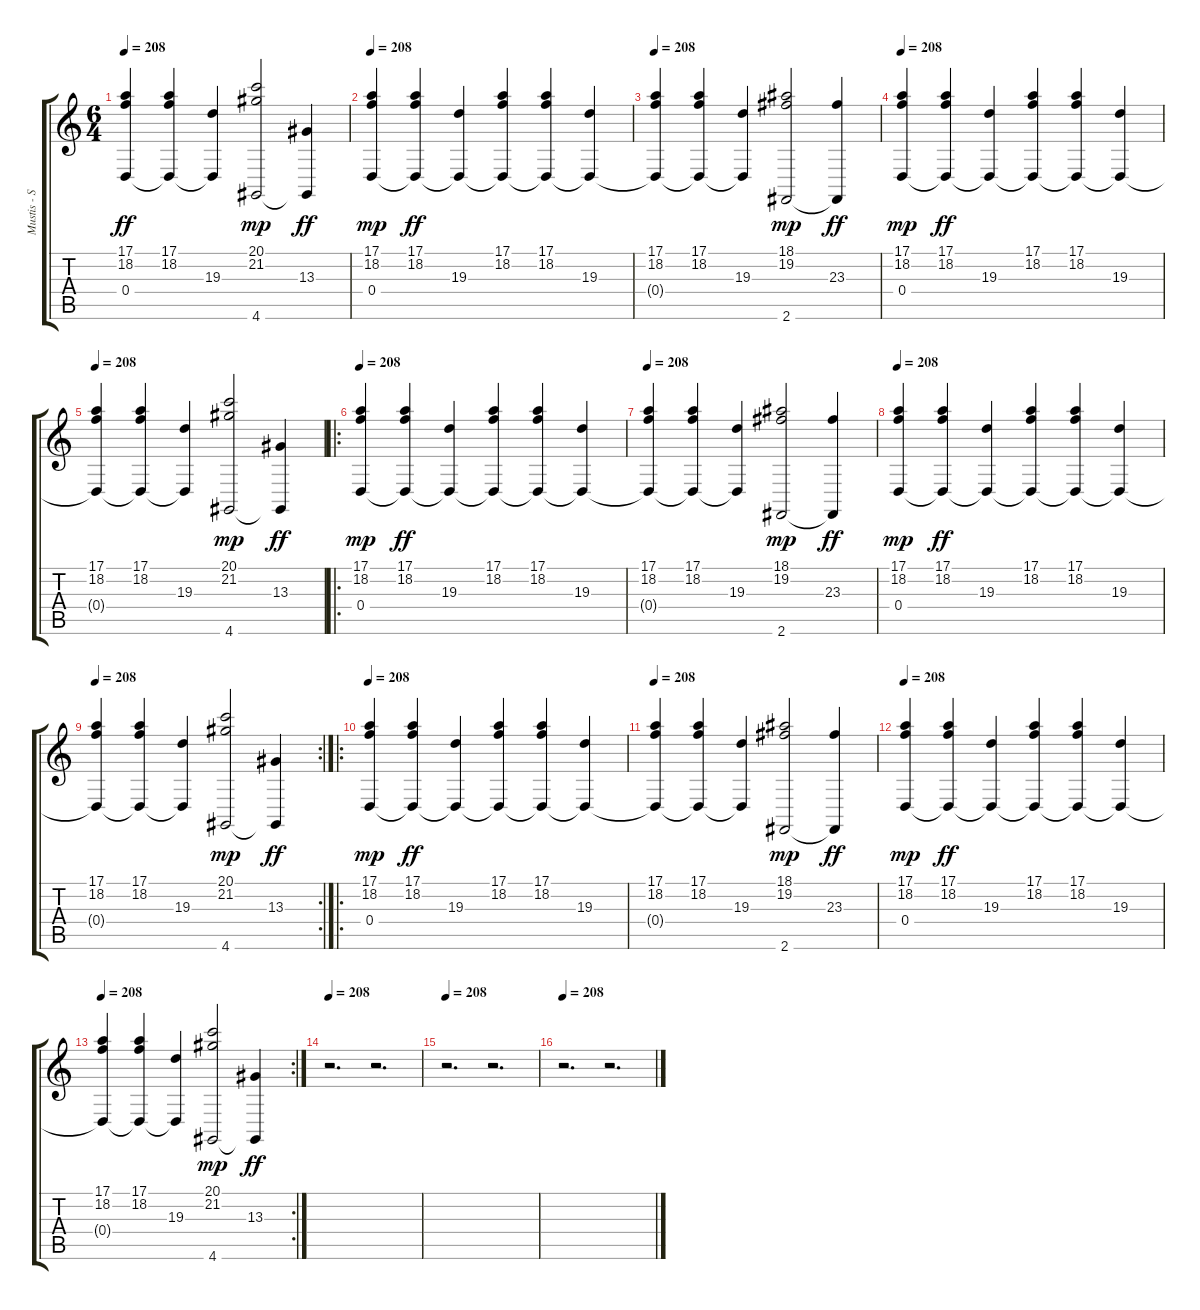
\track ("Mustis - Strings" "Mustis - S") {instrument stringensemble1}
\staff {score tabs}
\tuning (E4 B3 G3 D3 A2 E2) {hide}
\ts (6 4)
\tempo 208
\clef g2
\ks c
(17.1 18.2 0.4{t}).4{dy ff} (17.1 18.2 0.4{t}).4 (19.3 0.4{t}).4 (20.1 21.2 4.6).2{dy mp} (13.3 4.6{t}).4{dy ff} |
\tempo 208
(17.1 18.2 0.4).4{dy mp} (17.1 18.2 0.4{t}).4{dy ff} (19.3 0.4{t}).4 (17.1 18.2 0.4{t}).4 (17.1 18.2 0.4{t}).4 (19.3 0.4{t}).4 |
\tempo 208
(17.1 18.2 0.4{t}).4 (17.1 18.2 0.4{t}).4 (19.3 0.4{t}).4 (18.1 19.2 2.6).2{dy mp} (23.3 2.6{t}).4{dy ff} |
\tempo 208
(17.1 18.2 0.4).4{dy mp} (17.1 18.2 0.4{t}).4{dy ff} (19.3 0.4{t}).4 (17.1 18.2 0.4{t}).4 (17.1 18.2 0.4{t}).4 (19.3 0.4{t}).4 |
\tempo 208
(17.1 18.2 0.4{t}).4 (17.1 18.2 0.4{t}).4 (19.3 0.4{t}).4 (20.1 21.2 4.6).2{dy mp} (13.3 4.6{t}).4{dy ff} |
\ro
\tempo 208
(17.1 18.2 0.4).4{dy mp} (17.1 18.2 0.4{t}).4{dy ff} (19.3 0.4{t}).4 (17.1 18.2 0.4{t}).4 (17.1 18.2 0.4{t}).4 (19.3 0.4{t}).4 |
\tempo 208
(17.1 18.2 0.4{t}).4 (17.1 18.2 0.4{t}).4 (19.3 0.4{t}).4 (18.1 19.2 2.6).2{dy mp} (23.3 2.6{t}).4{dy ff} |
\tempo 208
(17.1 18.2 0.4).4{dy mp} (17.1 18.2 0.4{t}).4{dy ff} (19.3 0.4{t}).4 (17.1 18.2 0.4{t}).4 (17.1 18.2 0.4{t}).4 (19.3 0.4{t}).4 |
\rc 2
\tempo 208
(17.1 18.2 0.4{t}).4 (17.1 18.2 0.4{t}).4 (19.3 0.4{t}).4 (20.1 21.2 4.6).2{dy mp} (13.3 4.6{t}).4{dy ff} |
\ro
\tempo 208
(17.1 18.2 0.4).4{dy mp} (17.1 18.2 0.4{t}).4{dy ff} (19.3 0.4{t}).4 (17.1 18.2 0.4{t}).4 (17.1 18.2 0.4{t}).4 (19.3 0.4{t}).4 |
\tempo 208
(17.1 18.2 0.4{t}).4 (17.1 18.2 0.4{t}).4 (19.3 0.4{t}).4 (18.1 19.2 2.6).2{dy mp} (23.3 2.6{t}).4{dy ff} |
\tempo 208
(17.1 18.2 0.4).4{dy mp} (17.1 18.2 0.4{t}).4{dy ff} (19.3 0.4{t}).4 (17.1 18.2 0.4{t}).4 (17.1 18.2 0.4{t}).4 (19.3 0.4{t}).4 |
\rc 2
\tempo 208
(17.1 18.2 0.4{t}).4 (17.1 18.2 0.4{t}).4 (19.3 0.4{t}).4 (20.1 21.2 4.6).2{dy mp} (13.3 4.6{t}).4{dy ff} |
\tempo 208
r.2{d} r.2{d} |
\tempo 208
r.2{d} r.2{d} |
\tempo 208
r.2{d} r.2{d}
